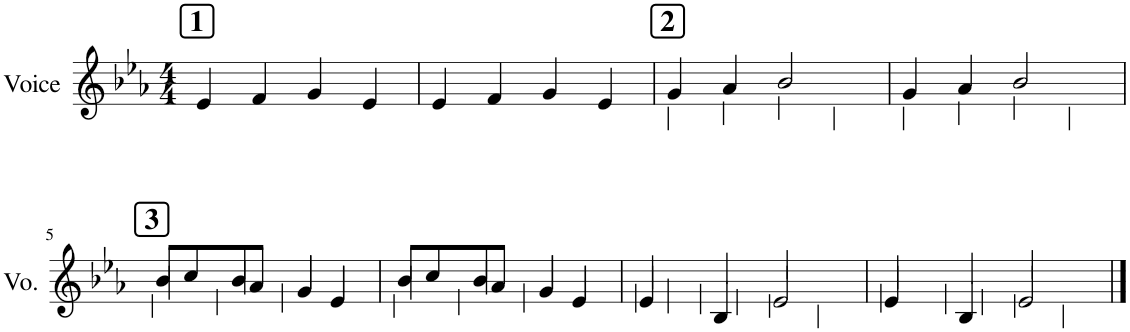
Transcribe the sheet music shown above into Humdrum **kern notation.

**kern
*part1
*staff1
*I"Voice
*I'Vo.
*clefG2
*k[b-e-a-]
*M4/4
=1
!LO:TX:a:B:t=1
4e-/
4f/
4g/
4e-/
=2
4e-/
4f/
4g/
4e-/
=3
*^
!LO:TX:a:B:t=2	!
4g/	4e-\
4a-/	4f\
2b-/	4g\
.	4e-\
=4	=4
4g/	4e-\
4a-/	4f\
2b-/	4g\
.	4e-\
!!LO:LB:g=z	!!
=5	=5
*	*^
!LO:TX:a:B:t=3	!	!
8b-/L	4g\	4e-/
8cc/	.	.
8b-/	4a-\	4f/
8a-/J	.	.
4g/	2b-\	4g/
4e-/	.	4e-/
=6	=6	=6
8b-/L	4g\	4e-/
8cc/	.	.
8b-/	4a-\	4f/
8a-/J	.	.
4g/	2b-\	4g/
4e-/	.	4e-/
=7	=7	=7
4e-/	8b-\L	4g/
.	8cc\	.
4B-/	8b-\	4a-/
.	8a-\J	.
2e-/	4g\	2b-/
.	4e-\	.
=8	=8	=8
4e-/	8b-\L	4g/
.	8cc	.
4B-/	8b-\	4a-/
.	8a-\J	.
2e-/	4g\	2b-/
.	4e-\	.
*v	*v	*v
==
*-
